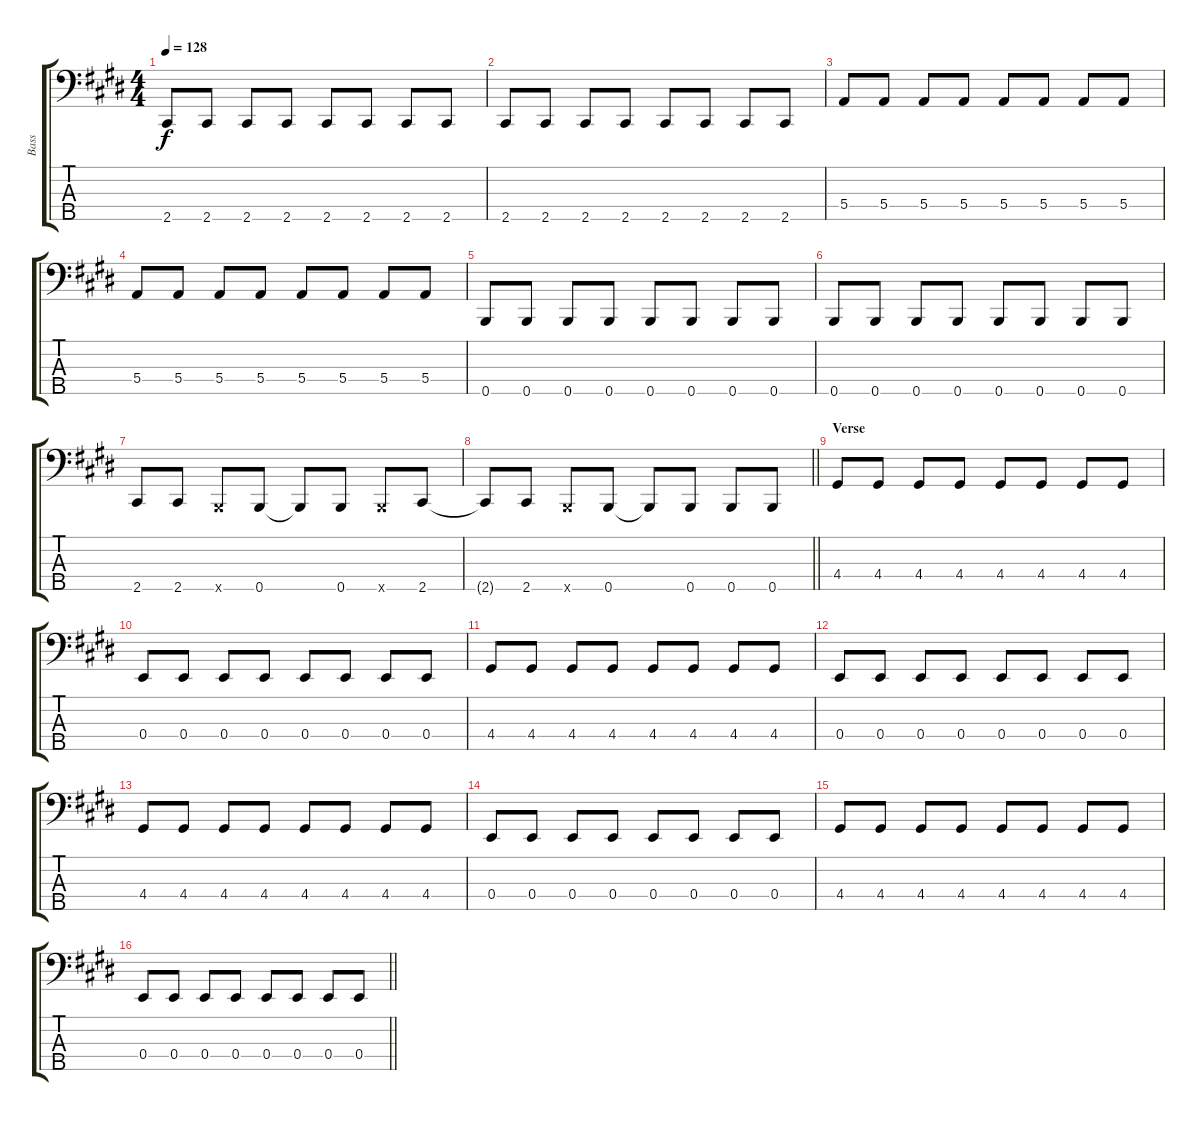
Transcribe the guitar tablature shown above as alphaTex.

\track ("Bass" "Bass") {instrument electricbassfinger}
\staff {score tabs}
\tuning (G2 D2 A1 E1 B0) {hide}
\ts (4 4)
\tempo 128
\clef f4
\ks c#minor
2.5.8{dy f} 2.5.8 2.5.8 2.5.8 2.5.8 2.5.8 2.5.8 2.5.8 |
2.5.8 2.5.8 2.5.8 2.5.8 2.5.8 2.5.8 2.5.8 2.5.8 |
5.4.8 5.4.8 5.4.8 5.4.8 5.4.8 5.4.8 5.4.8 5.4.8 |
5.4.8 5.4.8 5.4.8 5.4.8 5.4.8 5.4.8 5.4.8 5.4.8 |
0.5.8 0.5.8 0.5.8 0.5.8 0.5.8 0.5.8 0.5.8 0.5.8 |
0.5.8 0.5.8 0.5.8 0.5.8 0.5.8 0.5.8 0.5.8 0.5.8 |
2.5.8 2.5.8 0.5{x}.8 0.5.8 0.5{t}.8 0.5.8 0.5{x}.8 2.5.8 |
\barLineRight lightlight
2.5{t}.8 2.5.8 0.5{x}.8 0.5.8 0.5{t}.8 0.5.8 0.5.8 0.5.8 |
\section ("" "Verse")
4.4.8 4.4.8 4.4.8 4.4.8 4.4.8 4.4.8 4.4.8 4.4.8 |
0.4.8 0.4.8 0.4.8 0.4.8 0.4.8 0.4.8 0.4.8 0.4.8 |
4.4.8 4.4.8 4.4.8 4.4.8 4.4.8 4.4.8 4.4.8 4.4.8 |
0.4.8 0.4.8 0.4.8 0.4.8 0.4.8 0.4.8 0.4.8 0.4.8 |
4.4.8 4.4.8 4.4.8 4.4.8 4.4.8 4.4.8 4.4.8 4.4.8 |
0.4.8 0.4.8 0.4.8 0.4.8 0.4.8 0.4.8 0.4.8 0.4.8 |
4.4.8 4.4.8 4.4.8 4.4.8 4.4.8 4.4.8 4.4.8 4.4.8 |
\barLineRight lightlight
0.4.8 0.4.8 0.4.8 0.4.8 0.4.8 0.4.8 0.4.8 0.4.8
